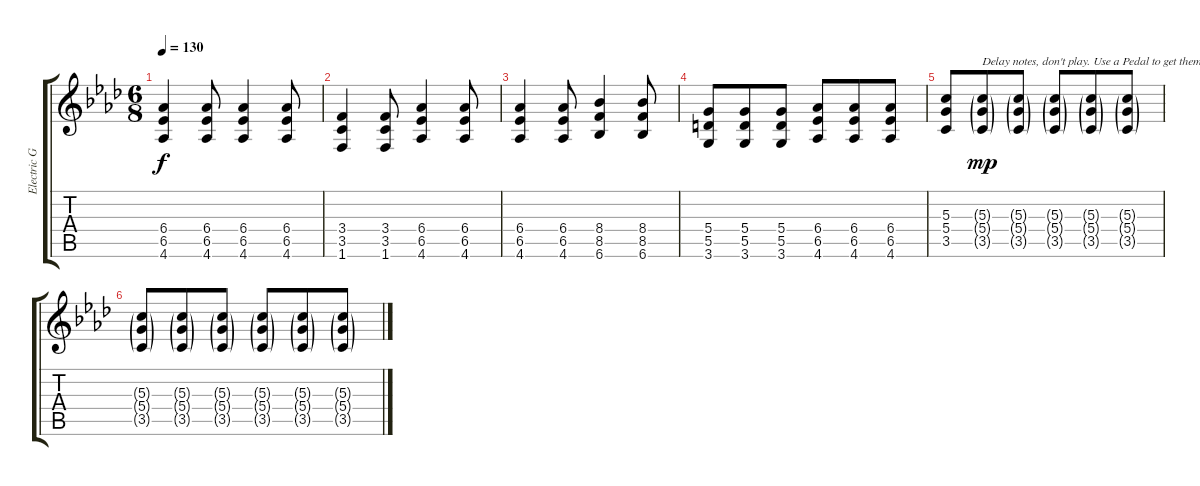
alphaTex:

\track ("Electric Guitar I" "Electric G") {instrument distortionguitar}
\staff {score tabs}
\tuning (E4 B3 G3 D3 A2 E2) {hide}
\ts (6 8)
\tempo 130
\clef g2
\ks ab
(6.4 6.5 4.6).4{dy f} (6.4 6.5 4.6).8 (6.4 6.5 4.6).4 (6.4 6.5 4.6).8 |
(3.4 3.5 1.6).4 (3.4 3.5 1.6).8 (6.4 6.5 4.6).4 (6.4 6.5 4.6).8 |
(6.4 6.5 4.6).4 (6.4 6.5 4.6).8 (8.4 8.5 6.6).4 (8.4 8.5 6.6).8 |
(5.4 5.5 3.6).8 (5.4 5.5 3.6).8 (5.4 5.5 3.6).8 (6.4 6.5 4.6).8 (6.4 6.5 4.6).8 (6.4 6.5 4.6).8 |
(5.3 5.4 3.5).8{volume 3} (5.3{g} 5.4{g} 3.5{g}).8{txt "Delay notes, don't play. Use a Pedal to get them" dy mp} (5.3{g} 5.4{g} 3.5{g}).8 (5.3{g} 5.4{g} 3.5{g}).8 (5.3{g} 5.4{g} 3.5{g}).8 (5.3{g} 5.4{g} 3.5{g}).8 |
(5.3{g} 5.4{g} 3.5{g}).8 (5.3{g} 5.4{g} 3.5{g}).8 (5.3{g} 5.4{g} 3.5{g}).8 (5.3{g} 5.4{g} 3.5{g}).8 (5.3{g} 5.4{g} 3.5{g}).8 (5.3{g} 5.4{g} 3.5{g}).8
